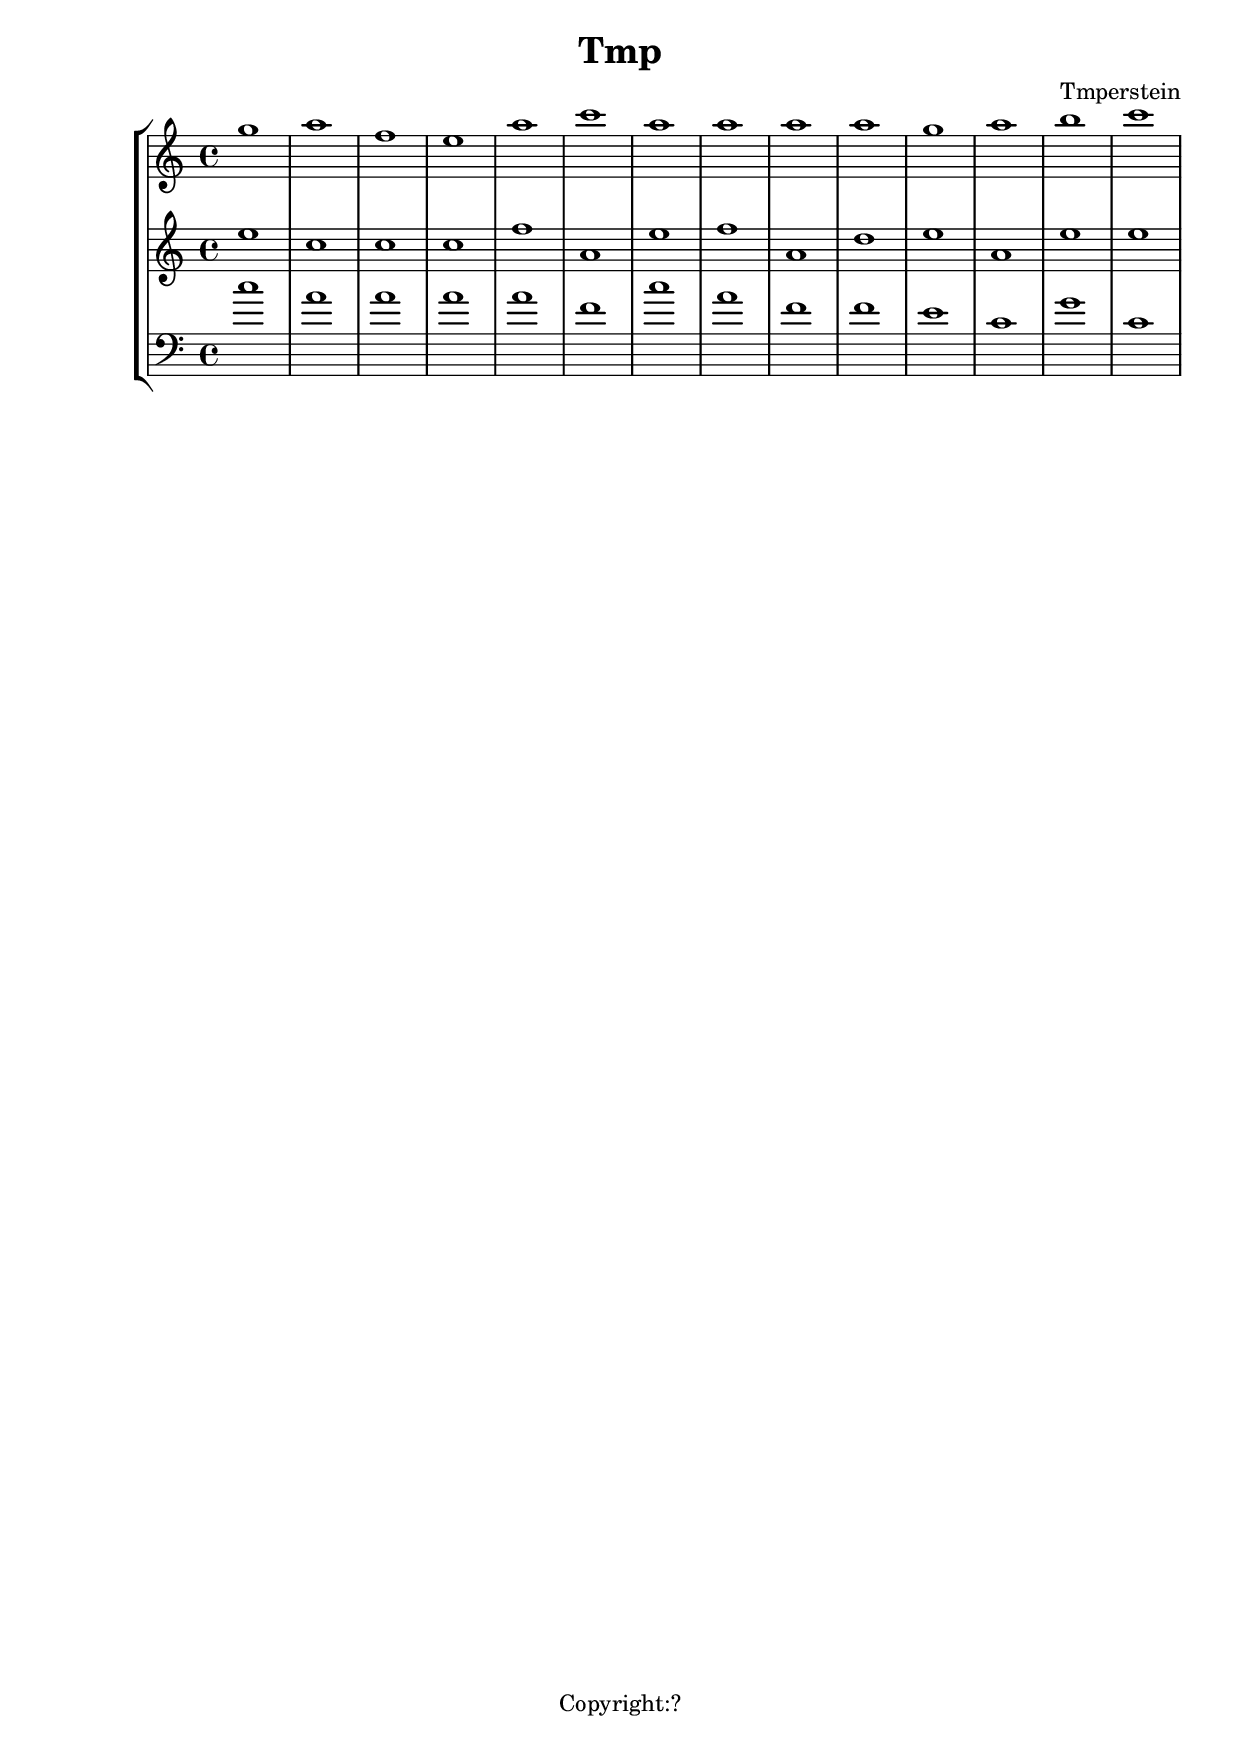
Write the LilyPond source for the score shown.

\version "2.12.3"
%%%%%%%%%%%%%%%%%%%%%%%%%%%%%%%%%%%%%%%%%%%%%%%%%%%%%%%%%%%%%%%%%%%%%%%%%%%%%%%%
%% A function to create Roman numerals for harmonic analysis.
%%
%% Syntax: \markup \rN { ...list of symbols... }
%%
%% List symbols in this order (as needed): Roman numeral (or note name),
%% quality, inversion figures from top to bottom, "/" (if a secondary
%% function), Roman numeral (or note name).  Usually, you can skip unnecessary
%% items, though a spacer may be needed in some cases.  Use "" instead of the
%% initial symbol to start with the quality or inversion, for example.  Elements
%% must be separated by whitespace.
%%
%% Notenames are represented by their English LilyPond names.  In addition, you
%% may capitalize the name for a capitalized note name.
%%
%% Preceding a string representing a Roman numeral with English alterations
%% (f, flat, s, sharp, ff, flatflat, ss, x, sharpsharp, natural)
%% will attach accidentals, for example, "fVII" -> flat VII; "sharpvi" -> sharp vi.
%% You may precede inversion numbers with alterations, though "+" is not
%% presently supported.
%%
%% Qualities: use "o" for diminished, "h" for half-diminished, "+" for augmented,
%% and "f" for flat.  Other indications are possible such as combinations of "M"
%% and "m" (M, m, MM7, Mm, mm, Mmm9, etc.); add, add6, etc.
%%
%% To scale all numerals: \override  LyricText #'font-size = #2
%% or \override  TextScript #'font-size = #2
%% To scale individual numerals: \markup \override #'(font-size . 2) \rN { ... }
%%%%%%%%%%%%%%%%%%%%%%%%%%%%%%%%%%%%%%%%%%%%%%%%%%%%%%%%%%%%%%%%%%%%%%%%%%%%%%%%


%%%%%%%%%%%%%%%%%%%%%%%%%%%%%%%% THE APPROACH %%%%%%%%%%%%%%%%%%%%%%%%%%%%%%

%% In our approach, a Roman numeral consists of

%% 1. A "base".  OPTIONAL. This may be a Roman numeral (some combination of I, i, V,
%% and v, unenforced); a note name; or some other string.  Roman numerals may be
%% preceded by an accidental, and a note name may be followed by one.

%% 2. a quality indicator.  OPTIONAL.  Eventually, this will simply be something to
%% set as a superscript following the base, whether or not it is actually a
%% indicator of quality.

%% 3. A single inversion number, or more than one, to be set as a column.  OPTIONAL.
%% An initial accidental is supported.  (This will be extended to "anything you want
%% to appear in a column after the quality indicator.")

%% 4. "/" followed by a "secondary base" for indicating tonicization.  OPTIONAL.
%% As with 1. this may a Roman numeral or note name, and may include an accidental.

%% The input syntax is chosen to be friendly to the user rather than the computer.
%% In particular, the user usually need only type the symbols needed when
%% reading the analytical symbol aloud.  This is not perfect: spacers
%% may be necessary for omissions.  Additionally, we try to interpret symbols
%% without requiring extra semantic indicators: i.e., figure out whether a string
%% represents a Roman numeral or a note name without the user adding an extra sign.
%% In the future, indicators might prove necessary to resolve ambiguity: along with
%% a flag to distinguish Roman numeral from note name, braces to enclose inversion
%% figures may be useful.

%%%%%%%%%%%%%%%%%%%%%%%%%%%%%%%% INPUT FORMATTING %%%%%%%%%%%%%%%%%%%%%%%%%%%%%%

%% The user's input is available as a list of strings.  Here we convert this
%% list into a nested list which describes the structure of the input.

#(define (split-list symbols splitter-list)
   "Split a list of strings by a splitter which is a member of a list of
potential splitters.  The splitter may be alone or part of a string.
input is split into
@code{(( ...strings up to splitter... ) ( ...strings beginning with splitter... ))}
This function is Used to split notation for secondary chords and to isolate
inversion numbers."
   (let loop ((sym symbols) (result '()))
     (cond
      ((or (null? sym)
           (find (lambda (y) (string-contains (car sym) y)) splitter-list))
       (list (reverse result) sym))
      (else (loop (cdr sym) (cons (car sym) result))))))

#(define numbers '("2" "3" "4" "5" "6" "7" "8" "9" "11" "13"))

#(define qualities
   ;; only to allow omission of base when quality is alone
   ;; TODO--combinations of M and m, add, ADD . . .
   '("o" "+" "h"))

#(define (base-and-quality arg)
   (let ((len (length arg)))
     (cond
      ((= 0 len) '(() ()))
      ((= 1 len)
       (if (find (lambda (y) (string= (car arg) y)) qualities)
           (list '() (list (car arg)))
           (list (list (car arg)) '()))) ;; TODO figure out which is given
      ((= 2 len) (list (list (car arg)) (cdr arg))))))

#(define (base-quality-figures symbols)
   ;; given (vii o 4 3) --> ((vii o) (4 3)) --> ((vii) (o) (4 3))
   ;; (4 3) --> (() (4 3)) --> (() () (4 3))
   ;; () --> (() ()) --> (() () ())
   (let* ((split-by-numbers (split-list symbols numbers))
          (b-and-q (base-and-quality (car split-by-numbers))))
     (append b-and-q (cdr split-by-numbers))))

#(define (parse-input input)
   (let (;; (vii o 4 3 / ii) --> ((vii o 4 3) (/ ii))
          (split (split-list input '("/"))))
     ;; --> ( ((vii) (o) (4 3)) (/ ii) )
     (append
      (list (base-quality-figures (car split)))
      (cdr split))))

%%%%%%%%%%%%%%%%%%%%%%%%%%%% NOTE NAMES / ACCIDENTALS %%%%%%%%%%%%%%%%%%%%%%%%%%

%% Formatting the input into interpretable lists continues here.  We are now
%% concerned with distinguishing Roman numerals from note names, and with representing
%% the presence and position of accidentals.

%% If a string belongs to the list of possible English notenames, we assume that
%% it is a note name.  The note name will be typeset as uppercase or lowercase depending
%% on the capitalization of the input string.

%% If a string is not a note name, we look for an alteration prefix, never a suffix.

%% The procedure parse-string-with-accidental breaks a string into a list representing
%% initial/terminal alterations and what is left.

%% Notenames and names of accidentals are based on English names.  Other
%% languages may be used by adding variables modeled after english-note names and
%% english-alterations, and changing the definitions of note names and alterations to
%% point to these new variables.

#(define english-note-names
   (map (lambda (p) (symbol->string (car p)))
     (assoc-get 'english language-pitch-names)))

#(define note-names english-note-names)

#(define (note-name? str)
   (let ((lowercased (format #f "~(~a~)" str)))
     (list? (member lowercased note-names))))

%% Groupings sharing an initial character are arranged in descending length so there
%% is no need to search for longest match in parse-string-with-accidental.
#(define english-alterations
   '("flatflat" "flat" "ff" "f"
      "sharpsharp" "sharp" "ss" "s" "x"
      "natural" "n"))

#(define alterations english-alterations)

#(define (parse-note-name str)
   "Given a note name, return a list consisting of the general name followed by
the alteration or @code{#f} if none."
   (let* ((first-char (string-take str 1))
          (all-but-first (string-drop str 1))
          (all-but-first (if (string-prefix? "-" all-but-first)
                             (string-drop all-but-first 1)
                             all-but-first))
          (all-but-first (if (string-null? all-but-first) #f all-but-first)))
     (list first-char all-but-first)))

#(define (parse-string-with-accidental str)
   "Given @var{str}, return a list in this format: (initial-accidental?
note-name-or-figure-or-RN terminal-accidental?) If an accidental is found, include
its string, otherwise @code{#t}."
   (if (not (string-null? str))
       (if (note-name? str)
           (cons #f (parse-note-name str))
           ;; Is it a Roman numeral or figure preceded (or followed) by an accidental?
           (let* ((accidental-prefix
                   (find (lambda (s) (string-prefix? s str)) alterations))
                  (accidental-suffix
                   (find (lambda (s) (string-suffix? s str)) alterations))
                  (rest (cond
                         (accidental-prefix
                          (string-drop str (string-length accidental-prefix)))
                         (accidental-suffix
                          (string-drop-right str (string-length accidental-suffix)))
                         (else str))))
             (list accidental-prefix rest accidental-suffix)))))
%{
#(define (inversion? str)
   "Check to see if a string contains a digit.  If so, it is an inversion figure."
   (not (char-set=
         char-set:empty
         (char-set-intersection (string->char-set str) char-set:digit))))
%}

%% We need to add extra space after certain characters in the default LilyPond
%% font to avoid overlaps with characters that follow.  Several of these kernings
%% don't seem to be necessary anymore, and have been commented out.
#(define (get-extra-kerning arg)
   (let ((last-char (string-take-right arg 1)))
     (cond
      ((string= last-char "V") 0.1)
      ((string= last-char "f") 0.2)
      ;((string= last-char "s") 0.2) ; sharp
      ;((string= last-char "x") 0.2) ; double-sharp
      ;((string= last-char "ss") 0.2) ; double-sharp
      (else 0.0))))

%% Create accidentals with appropriate vertical positioning.
#(define make-accidental-markup
   `(("f" . ,(make-general-align-markup Y DOWN (make-flat-markup)))
     ("flat" . ,(make-general-align-markup Y DOWN (make-flat-markup)))
     ("ff" . ,(make-general-align-markup Y DOWN (make-doubleflat-markup)))
     ("flatflat" . ,(make-general-align-markup Y DOWN (make-doubleflat-markup)))
     ("s" . ,(make-general-align-markup Y -0.6 (make-sharp-markup)))
     ("sharp" . ,(make-general-align-markup Y -0.6 (make-sharp-markup)))
     ("ss" . ,(make-general-align-markup Y DOWN (make-doublesharp-markup)))
     ("x" . ,(make-general-align-markup Y DOWN (make-doublesharp-markup)))
     ("sharpsharp" . ,(make-general-align-markup Y DOWN (make-doublesharp-markup)))
     ("n" . ,(make-general-align-markup Y -0.6 (make-natural-markup)))
     ("natural" . ,(make-general-align-markup Y -0.6 (make-natural-markup)))))

%%%%%%%%%%%%%%%%%%%%%%%%%%%%%%%%%% BASE MARKUP %%%%%%%%%%%%%%%%%%%%%%%%%%%%%%%%%

#(define (make-base-markup base scaling-factor)
   (let* ((base-list (parse-string-with-accidental base))
          (init-acc (first base-list))
          (end-acc (last base-list))
          (extra-space-right (get-extra-kerning (second base-list))))
     (cond
      (init-acc
       (make-concat-markup
        (list
         (make-fontsize-markup -3
           (assoc-ref make-accidental-markup init-acc))
         (make-hspace-markup (* 0.2 scaling-factor))
         (second base-list))))
      (end-acc
       (make-concat-markup
        (list
         (second base-list)
         (make-hspace-markup (* (+ 0.2 extra-space-right) scaling-factor))
         (make-fontsize-markup -3
           (assoc-ref make-accidental-markup end-acc)))))
      (else
       (if (> extra-space-right 0.0)
           (make-concat-markup
            (list
             base
             (make-hspace-markup (* extra-space-right scaling-factor))))
           base)))))

%%%%%%%%%%%%%%%%%%%%%%%%%%%%%%%%%%% QUALITY %%%%%%%%%%%%%%%%%%%%%%%%%%%%%%%%%%%%

%% Symbols representing diminished, half-diminished, and augmented qualities are
%% drawn to rest atop of baseline (alignment direction = DOWN), and moved by
%% make-quality-markup to their final vertical position.  They are tailored to
%% the font-size (-3) of the ultimate caller (\rN -- default font-size = 1).

%% These symbols are drawn from scratch to allow for customization.  should we
%% simply use symbols from a font?

#(define (make-diminished-markup font-size)
   "Create circle markup for diminished quality."
   (let* ((scaling-factor (magstep font-size))
          (r (* 0.48 scaling-factor))
          (th (* 0.1 scaling-factor)))
     (make-translate-markup
      (cons r r)
      (make-draw-circle-markup r th #f))))

#(define (make-half-diminished-markup font-size)
   "Create slashed circle markup for half-diminished quality."
   (let* ((scaling-factor (magstep font-size))
          (x (* 0.56 scaling-factor))
          (y (* 0.56 scaling-factor))
          (r (* 0.48 scaling-factor))
          (th (* 0.1 scaling-factor)))
     (make-translate-markup
      (cons x y)
      (make-combine-markup
       (make-draw-circle-markup r th #f)
       (make-override-markup `(thickness . ,scaling-factor)
         (make-combine-markup
          (make-draw-line-markup (cons (- x) (- y)))
          (make-draw-line-markup (cons x y))))))))

% Noticeably thinner than "+" from font -- change?
#(define (make-augmented-markup font-size)
   "Create cross markup for augmented quality."
   (let* ((scaling-factor (magstep font-size))
          (x (* 0.56 scaling-factor))
          (y (* 0.56 scaling-factor)))
     (make-override-markup `(thickness . ,scaling-factor)
       (make-translate-markup (cons x y)
         (make-combine-markup
          (make-combine-markup
           (make-draw-line-markup (cons (- x) 0))
           (make-draw-line-markup (cons 0 (- y))))
          (make-combine-markup
           (make-draw-line-markup (cons x 0))
           (make-draw-line-markup (cons 0 y))))))))

%% TODO: more "science" in the vertical position of quality markers.
#(define (make-quality-markup quality font-size offset)
   (cond
    ;; The quantity 'offset' by itself will cause symbol to rest on the midline.  We
    ;; enlarge offset so that the symbol will be more centered alongside a possible
    ;; figure.  (Topmost figure rests on midline.)
    ((string= quality "o") (make-raise-markup (* offset 1.25) (make-diminished-markup font-size)))
    ((string= quality "h") (make-raise-markup (* offset 1.25) (make-half-diminished-markup font-size)))
    ((string= quality "+") (make-raise-markup (* offset 1.25) (make-augmented-markup font-size)))
    (else (make-raise-markup offset (make-fontsize-markup font-size quality)))))

%%%%%%%%%%%%%%%%%%%%%%%%%%%%%%%% FIGURES %%%%%%%%%%%%%%%%%%%%%%%%%%%%%%%%%%%%%

#(define (make-figure-markup font-size)
   `(("f" . ,(make-general-align-markup Y DOWN
               (make-fontsize-markup font-size (make-flat-markup))))
     ("ff" . ,(make-general-align-markup Y DOWN
               (make-fontsize-markup font-size (make-doubleflat-markup))))
     ("flat" . ,(make-general-align-markup Y DOWN
                  (make-fontsize-markup font-size (make-flat-markup))))
     ("flatflat" . ,(make-general-align-markup Y DOWN
               (make-fontsize-markup font-size (make-doubleflat-markup))))
     ("s" . ,(make-general-align-markup Y -0.6
               (make-fontsize-markup font-size (make-sharp-markup))))
     ("x" . ,(make-general-align-markup Y -1.9
               (make-fontsize-markup font-size (make-doublesharp-markup))))
     ("ss" . ,(make-general-align-markup Y -1.9
               (make-fontsize-markup font-size (make-doublesharp-markup))))
     ("sharp" . ,(make-general-align-markup Y -0.6
                   (make-fontsize-markup font-size (make-sharp-markup))))
     ("sharpsharp" . ,(make-general-align-markup Y -1.9
               (make-fontsize-markup font-size (make-doublesharp-markup))))
     ("+" . ,(make-general-align-markup Y -1.5 (make-augmented-markup (+ font-size 2))))
     ("n" . ,(make-general-align-markup Y -0.6
               (make-fontsize-markup font-size (make-natural-markup))))
     ("natural" . ,(make-general-align-markup Y -0.6
                     (make-fontsize-markup font-size (make-natural-markup))))
     ))

#(use-modules (ice-9 regex))

#(define (hyphen-to-en-dash str)
   (string-regexp-substitute "-" "â" str))

%% Regular expression for splitting figure strings into words, digits, and connector characters.
#(define figure-regexp (make-regexp "[[:alpha:]]+|[[:digit:]]+|[^[:alnum:]]+"))

#(define (format-figures figures font-size)
   (let ((scaling-factor (magstep font-size)))
     (map (lambda (fig)
            (let* ((parsed-fig (map match:substring (list-matches figure-regexp fig)))
                   ;; Conversion causes character encoding problem with Frescobaldi
                   ;; if done before applying regexp
                   (parsed-fig (map hyphen-to-en-dash parsed-fig)))
              (reduce
               (lambda (elem prev) (make-concat-markup (list prev elem)))
               empty-markup
               (map (lambda (f)
                      (let ((alteration
                             (assoc-ref (make-figure-markup (- font-size 2)) f)))
                        (make-concat-markup
                         (list
                          (if alteration alteration (make-fontsize-markup font-size f))
                          ;; TODO: don't add space at the end
                          (make-hspace-markup (* 0.2 scaling-factor))))))
                 parsed-fig))))
       figures)))

#(define (make-figures-markup figures font-size offset)
   ;; Without offset the column of figures would be positioned such that the
   ;; topmost figure rests on the baseline. Adding offset causes the upper figure
   ;; to rest on the midline of base.
   (let ((formatted-figures (format-figures figures -3)))
     (make-override-markup `(baseline-skip . ,(* 1.4 (magstep font-size)))
       (make-raise-markup offset
         (make-right-column-markup formatted-figures)))))

%%%%%%%%%%%%%%%%%%%%%%%%%%%%%%%% SECONDARY RN %%%%%%%%%%%%%%%%%%%%%%%%%%%%%%%%%%

#(define (make-secondary-markup second-part scaling-factor)
   (make-concat-markup
    (list
     (car second-part)
     (if (string-null? (cadr second-part))
         empty-markup
         (make-concat-markup
          (list
           (make-hspace-markup (* 0.2 scaling-factor))
           (if (car (parse-string-with-accidental (cadr second-part)))
               (make-hspace-markup (* 0.2 scaling-factor))
               empty-markup)
           (make-base-markup (cadr second-part) scaling-factor)))))))

%%%%%%%%%%%%%%%%%%%%%%%%%%%%%%%%% SYNTHESIS %%%%%%%%%%%%%%%%%%%%%%%%%%%%%%%%%%%%

#(define-markup-command (rN layout props symbols) (markup-list?)
   #:properties ((font-size 1))
   "Create a symbol for Roman numeral analysis from a @var{symbols}, a list
of strings."
   (let* ((parsed-input (parse-input symbols))
          (first-part (car parsed-input))
          (second-part (cadr parsed-input)) ; slash and what follows
          (base (car first-part))
          (quality (cadr first-part))
          (figures (caddr first-part))
          ;; A multiplier for scaling quantities measured in staff-spaces to
          ;; reflect font-size delta.  Spacing between elements is currently
          ;; controlled by the magstep of the rN font-size.
          (scaling-factor (magstep font-size))
          (base-markup
           (if (or (null? base) (string-null? (car base))) ; "" used as spacer
               #f
               (make-base-markup (car base) scaling-factor)))
          ;; The height of figures and quality determined by midline of base.  If
          ;; there is no base, use forward slash as a representative character.
          (dy (* 0.5
                (interval-length
                 (ly:stencil-extent
                  (interpret-markup
                   layout props (if (markup? base-markup)
                                    base-markup "/"))
                  Y))))
          (quality-markup
           (if (null? quality)
               #f
               (make-concat-markup
                (list
                 (make-hspace-markup (* 0.1 scaling-factor))
                 (make-quality-markup (car quality) -3 dy)))))
          (figures-markup
           (if (null? figures)
               #f
               (make-concat-markup
                (list (make-hspace-markup (* 0.1 scaling-factor))
                  (make-figures-markup figures font-size dy)))))
          (secondary-markup
           (if (null? second-part)
               #f
               (make-concat-markup
                (list
                 (if (= (length figures) 1)
                     ;; allows slash to tuck under if single figure
                     (make-hspace-markup (* -0.2 scaling-factor))
                     ;; slightly more space given to slash
                     (make-hspace-markup (* 0.2 scaling-factor)))
                 (make-secondary-markup second-part scaling-factor)))))
          (visible-markups
           (filter markup?
                   (list base-markup quality-markup figures-markup secondary-markup))))
     (interpret-markup layout props
       (make-concat-markup visible-markups))))

%%%%%%%%%%%%%%%%%%%%%%%%%%%%%%% KEY INDICATIONS %%%%%%%%%%%%%%%%%%%%%%%%%%%%%%%%

#(define-markup-command (keyIndication layout props arg) (markup?)
   #:properties ((font-size 1))
   "Create a key indicator consisting of a English note name followed by a
colon.  Whitespace after the note name will be included in the returned markup."
   (let* ((scaling-factor (magstep font-size))
          (divide-at-spaces (string-match "([^[:space:]]+)([[:space:]]+)$" arg))
          (base (if divide-at-spaces
                    (match:substring divide-at-spaces 1)
                    arg))
          (trailing-spaces (if divide-at-spaces
                               (match:substring divide-at-spaces 2)
                               empty-markup)))
     (interpret-markup layout props
       (make-concat-markup
        (list
         (make-base-markup base scaling-factor)
         (make-hspace-markup (* 0.2 scaling-factor))
         ":"
         trailing-spaces)))))

%%%%%%%%%%%%%%%%%%%%%%%%%%%%%%%%%%%%% SCALE DEGREES %%%%%%%%%%%%%%%%%%%%%%%%%%%%%%

#(define (parse-scale-degree str alteration-list)
   "Given @var{str}, return a list in this format: (name-of-alteration-or-#f degree)."
   (if (not (string-null? str))
       (let* ((alteration
               (find (lambda (s) (string-prefix? s str)) alteration-list))
              (rest (if alteration
                        (string-drop str (string-length alteration))
                        str)))
         (list alteration rest))))

#(define (hat font-size)
   "Draw a caret for use with scale degrees."
   (let* ((scaling-factor (magstep font-size))
          (x (* 0.25 scaling-factor))
          (y x)
          (th scaling-factor))
     (make-override-markup `(thickness . ,th)
       (make-combine-markup
        (make-draw-line-markup (cons x y))
        (make-translate-markup (cons x y)
          (make-draw-line-markup (cons x (- y))))))))

#(define-markup-command (scaleDegree layout props degree) (markup?)
   #:properties ((font-size 1))
   "Return a digit topped by a caret to represent a scale degree.  Alterations may
be added by prefacing @var{degree} with an English alteration."
   (let* ((scale-factor (magstep font-size))
          (caret (hat font-size))
          (degree-list (parse-scale-degree degree english-alterations))
          (alteration (car degree-list))
          (number (cadr degree-list))
          (alteration-markup (assoc-ref make-accidental-markup alteration))
          (alteration-markup
           (if alteration-markup
               (make-fontsize-markup -3 alteration-markup)
               alteration-markup))
          (number-and-caret
           (make-general-align-markup Y DOWN
             (make-override-markup `(baseline-skip . ,(* 1.7 scale-factor))
               (make-center-column-markup
                (list
                 caret
                 number))))))
     (interpret-markup layout props
       (if alteration-markup
           (make-concat-markup (list
                                alteration-markup
                                number-and-caret))
           number-and-caret))))

analysis = \lyricmode {
    % \set stanza  = #"G:"
  % For bare Roman numerals, \rN simply outputs the string.
}
{
\new StaffGroup << 
  \new Voice = "voice0" {\clef "treble" g''1 a''1 f''1 e''1 a''1 c'''1 a''1 a''1 a''1 a''1 g''1 a''1 b''1 c'''1 }
  \new Voice = "voice1" {\clef "treble" e''1 c''1 c''1 c''1 f''1 a'1 e''1 f''1 a'1 d''1 e''1 a'1 e''1 e''1 }
  \new Voice = "voice2" {\clef "bass" c''1 a'1 a'1 a'1 a'1 f'1 c''1 a'1 f'1 f'1 e'1 c'1 g'1 c'1 }
  \new Lyrics \lyricsto "voice2" { \analysis }
>>
}
\header {
title = "Tmp"
composer = "Tmperstein"
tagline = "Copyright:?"
}